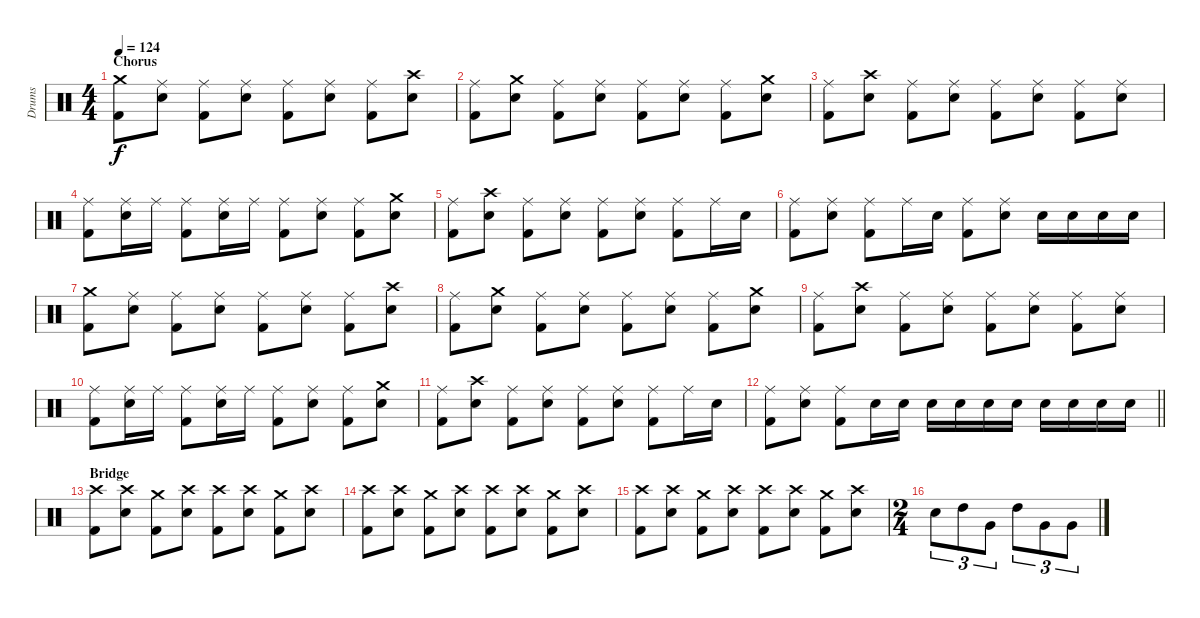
\track ("Drums" "Drums") {instrument percussion}
\staff {score}
\articulation defaults
\ts (4 4)
\section ("" "Chorus")
\tempo 124
\clef neutral
\ks c
("Crash medium (hit)" "Kick (hit) 2").8{dy f} ("Ride (middle)" "Snare (hit) 2").8 ("Ride (middle)" "Kick (hit) 2").8 ("Ride (middle)" "Snare (hit) 2").8 ("Ride (middle)" "Kick (hit) 2").8 ("Ride (middle)" "Snare (hit) 2").8 ("Ride (middle)" "Kick (hit) 2").8 ("Crash high (hit)" "Snare (hit) 2").8 |
("Ride (middle)" "Kick (hit) 2").8 ("Crash medium (hit)" "Snare (hit) 2").8 ("Ride (middle)" "Kick (hit) 2").8 ("Ride (middle)" "Snare (hit) 2").8 ("Ride (middle)" "Kick (hit) 2").8 ("Ride (middle)" "Snare (hit) 2").8 ("Ride (middle)" "Kick (hit) 2").8 ("Crash medium (hit)" "Snare (hit) 2").8 |
("Ride (middle)" "Kick (hit) 2").8 ("Crash high (hit)" "Snare (hit) 2").8 ("Ride (middle)" "Kick (hit) 2").8 ("Ride (middle)" "Snare (hit) 2").8 ("Ride (middle)" "Kick (hit) 2").8 ("Ride (middle)" "Snare (hit) 2").8 ("Ride (middle)" "Kick (hit) 2").8 ("Ride (middle)" "Snare (hit) 2").8 |
("Ride (middle)" "Kick (hit) 2").8 ("Ride (middle)" "Snare (hit) 2").16 "Ride (middle)".16 ("Ride (middle)" "Kick (hit) 2").8 ("Ride (middle)" "Snare (hit) 2").16 "Ride (middle)".16 ("Ride (middle)" "Kick (hit) 2").8 ("Ride (middle)" "Snare (hit) 2").8 ("Ride (middle)" "Kick (hit) 2").8 ("Crash medium (hit)" "Snare (hit) 2").8 |
("Ride (middle)" "Kick (hit) 2").8 ("Crash high (hit)" "Snare (hit) 2").8 ("Ride (middle)" "Kick (hit) 2").8 ("Ride (middle)" "Snare (hit) 2").8 ("Ride (middle)" "Kick (hit) 2").8 ("Ride (middle)" "Snare (hit) 2").8 ("Ride (middle)" "Kick (hit) 2").8 "Ride (middle)".16 "Snare (hit) 2".16 |
("Ride (middle)" "Kick (hit) 2").8 ("Ride (middle)" "Snare (hit) 2").8 ("Ride (middle)" "Kick (hit) 2").8 "Ride (middle)".16 "Snare (hit) 2".16 ("Ride (middle)" "Kick (hit) 2").8 ("Ride (middle)" "Snare (hit) 2").8 "Snare (hit) 2".16 "Snare (hit) 2".16 "Snare (hit) 2".16 "Snare (hit) 2".16 |
("Crash medium (hit)" "Kick (hit) 2").8 ("Ride (middle)" "Snare (hit) 2").8 ("Ride (middle)" "Kick (hit) 2").8 ("Ride (middle)" "Snare (hit) 2").8 ("Ride (middle)" "Kick (hit) 2").8 ("Ride (middle)" "Snare (hit) 2").8 ("Ride (middle)" "Kick (hit) 2").8 ("Crash high (hit)" "Snare (hit) 2").8 |
("Ride (middle)" "Kick (hit) 2").8 ("Crash medium (hit)" "Snare (hit) 2").8 ("Ride (middle)" "Kick (hit) 2").8 ("Ride (middle)" "Snare (hit) 2").8 ("Ride (middle)" "Kick (hit) 2").8 ("Ride (middle)" "Snare (hit) 2").8 ("Ride (middle)" "Kick (hit) 2").8 ("Crash medium (hit)" "Snare (hit) 2").8 |
("Ride (middle)" "Kick (hit) 2").8 ("Crash high (hit)" "Snare (hit) 2").8 ("Ride (middle)" "Kick (hit) 2").8 ("Ride (middle)" "Snare (hit) 2").8 ("Ride (middle)" "Kick (hit) 2").8 ("Ride (middle)" "Snare (hit) 2").8 ("Ride (middle)" "Kick (hit) 2").8 ("Ride (middle)" "Snare (hit) 2").8 |
("Ride (middle)" "Kick (hit) 2").8 ("Ride (middle)" "Snare (hit) 2").16 "Ride (middle)".16 ("Ride (middle)" "Kick (hit) 2").8 ("Ride (middle)" "Snare (hit) 2").16 "Ride (middle)".16 ("Ride (middle)" "Kick (hit) 2").8 ("Ride (middle)" "Snare (hit) 2").8 ("Ride (middle)" "Kick (hit) 2").8 ("Crash medium (hit)" "Snare (hit) 2").8 |
("Ride (middle)" "Kick (hit) 2").8 ("Crash high (hit)" "Snare (hit) 2").8 ("Ride (middle)" "Kick (hit) 2").8 ("Ride (middle)" "Snare (hit) 2").8 ("Ride (middle)" "Kick (hit) 2").8 ("Ride (middle)" "Snare (hit) 2").8 ("Ride (middle)" "Kick (hit) 2").8 "Ride (middle)".16 "Snare (hit) 2".16 |
\barLineRight lightlight
("Ride (middle)" "Kick (hit) 2").8 ("Ride (middle)" "Snare (hit) 2").8 ("Ride (middle)" "Kick (hit) 2").8 "Snare (hit) 2".16 "Snare (hit) 2".16 "Snare (hit) 2".16 "Snare (hit) 2".16 "Snare (hit) 2".16 "Snare (hit) 2".16 "Snare (hit) 2".16 "Snare (hit) 2".16 "Snare (hit) 2".16 "Snare (hit) 2".16 |
\section ("" "Bridge")
("Crash high (hit)" "Kick (hit) 2").8 ("Crash high (hit)" "Snare (hit) 2").8 ("Crash medium (hit)" "Kick (hit) 2").8 ("Crash high (hit)" "Snare (hit) 2").8 ("Crash high (hit)" "Kick (hit) 2").8 ("Crash high (hit)" "Snare (hit) 2").8 ("Crash medium (hit)" "Kick (hit) 2").8 ("Crash high (hit)" "Snare (hit) 2").8 |
("Crash high (hit)" "Kick (hit) 2").8 ("Crash high (hit)" "Snare (hit) 2").8 ("Crash medium (hit)" "Kick (hit) 2").8 ("Crash high (hit)" "Snare (hit) 2").8 ("Crash high (hit)" "Kick (hit) 2").8 ("Crash high (hit)" "Snare (hit) 2").8 ("Crash medium (hit)" "Kick (hit) 2").8 ("Crash high (hit)" "Snare (hit) 2").8 |
("Crash high (hit)" "Kick (hit) 2").8 ("Crash high (hit)" "Snare (hit) 2").8 ("Crash medium (hit)" "Kick (hit) 2").8 ("Crash high (hit)" "Snare (hit) 2").8 ("Crash high (hit)" "Kick (hit) 2").8 ("Crash high (hit)" "Snare (hit) 2").8 ("Crash medium (hit)" "Kick (hit) 2").8 ("Crash high (hit)" "Snare (hit) 2").8 |
\ts (2 4)
"Snare (hit) 2".8{tu (3 2)} "High Tom (hit)".8{tu (3 2)} "Very Low Tom (hit)".8{tu (3 2)} "High Tom (hit)".8{tu (3 2)} "Very Low Tom (hit)".8{tu (3 2)} "Very Low Tom (hit)".8{tu (3 2)}
